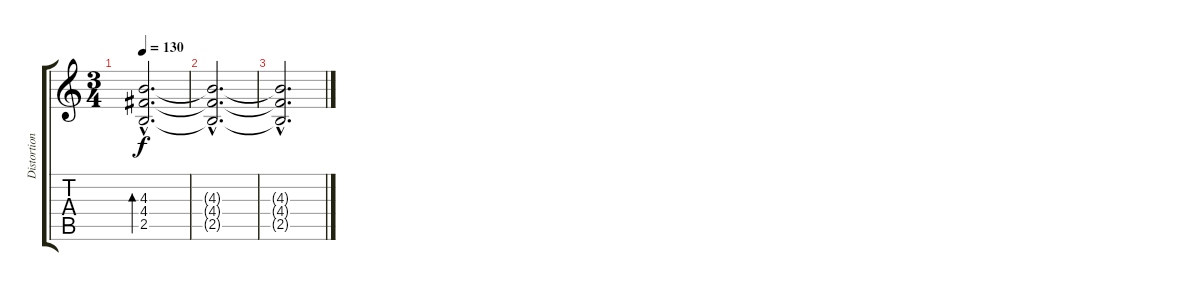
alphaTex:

\track ("Distortion" "Distortion") {instrument distortionguitar}
\staff {score tabs}
\tuning (E4 B3 G3 D3 A2 E2) {hide}
\ts (3 4)
\tempo 130
\clef g2
\ks c
(4.3{hac} 4.4{hac} 2.5{hac}).2{d bd 480 dy f} |
(4.3{hac t} 4.4{hac t} 2.5{hac t}).2{d} |
(4.3{hac t} 4.4{hac t} 2.5{hac t}).2{d}
